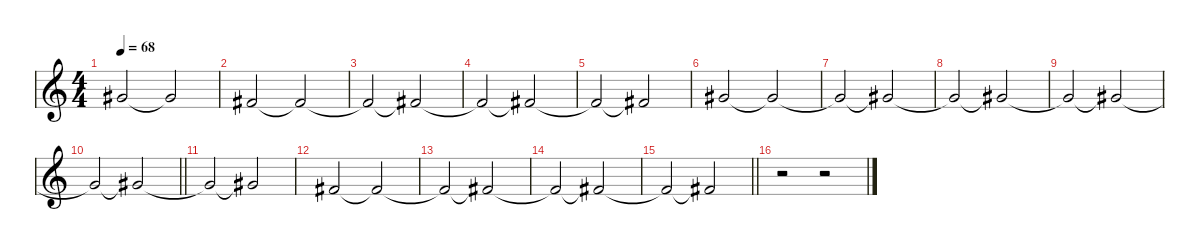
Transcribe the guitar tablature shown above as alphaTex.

\defaultSystemsLayout 4
\hideDynamics
\bracketExtendMode nobrackets
\singleTrackTrackNamePolicy hidden
\multiTrackTrackNamePolicy hidden
\firstSystemTrackNameMode fullname
\firstSystemTrackNameOrientation horizontal
\otherSystemsTrackNameOrientation horizontal
\track ("Per Wiberg" "chr.") {instrument choiraahs}
\staff {score}
\tuning (E4 B3 G3 D3 A2 E2)
\ts (4 4)
\tempo 68
\clef g2
\ks c
4.1{t acc #}.2{dy f beam Up} 4.1{t acc #}.2{beam Up} |
2.1{acc #}.2{beam Up} 2.1{t acc #}.2{beam Up} |
2.1{t acc #}.2{beam Up} 2.1{t acc #}.2{beam Up} |
2.1{t acc #}.2{beam Up} 2.1{t acc #}.2{beam Up} |
2.1{t acc #}.2{beam Up} 2.1{t acc #}.2{beam Up} |
4.1{acc #}.2{beam Up} 4.1{t acc #}.2{beam Up} |
4.1{t acc #}.2{beam Up} 4.1{t acc #}.2{beam Up} |
4.1{t acc #}.2{beam Up} 4.1{t acc #}.2{beam Up} |
4.1{t acc #}.2{beam Up} 4.1{t acc #}.2{beam Up} |
\barLineRight lightlight
4.1{t acc #}.2{beam Up} 4.1{t acc #}.2{beam Up} |
\section ("" "")
4.1{t acc #}.2{beam Up} 4.1{t acc #}.2{beam Up} |
2.1{acc #}.2{beam Up} 2.1{t acc #}.2{beam Up} |
2.1{t acc #}.2{beam Up} 2.1{t acc #}.2{beam Up} |
2.1{t acc #}.2{beam Up} 2.1{t acc #}.2{beam Up} |
\barLineRight lightlight
2.1{t acc #}.2{beam Up} 2.1{t acc #}.2{beam Up} |
r.2{beam Down} r.2{beam Down}
